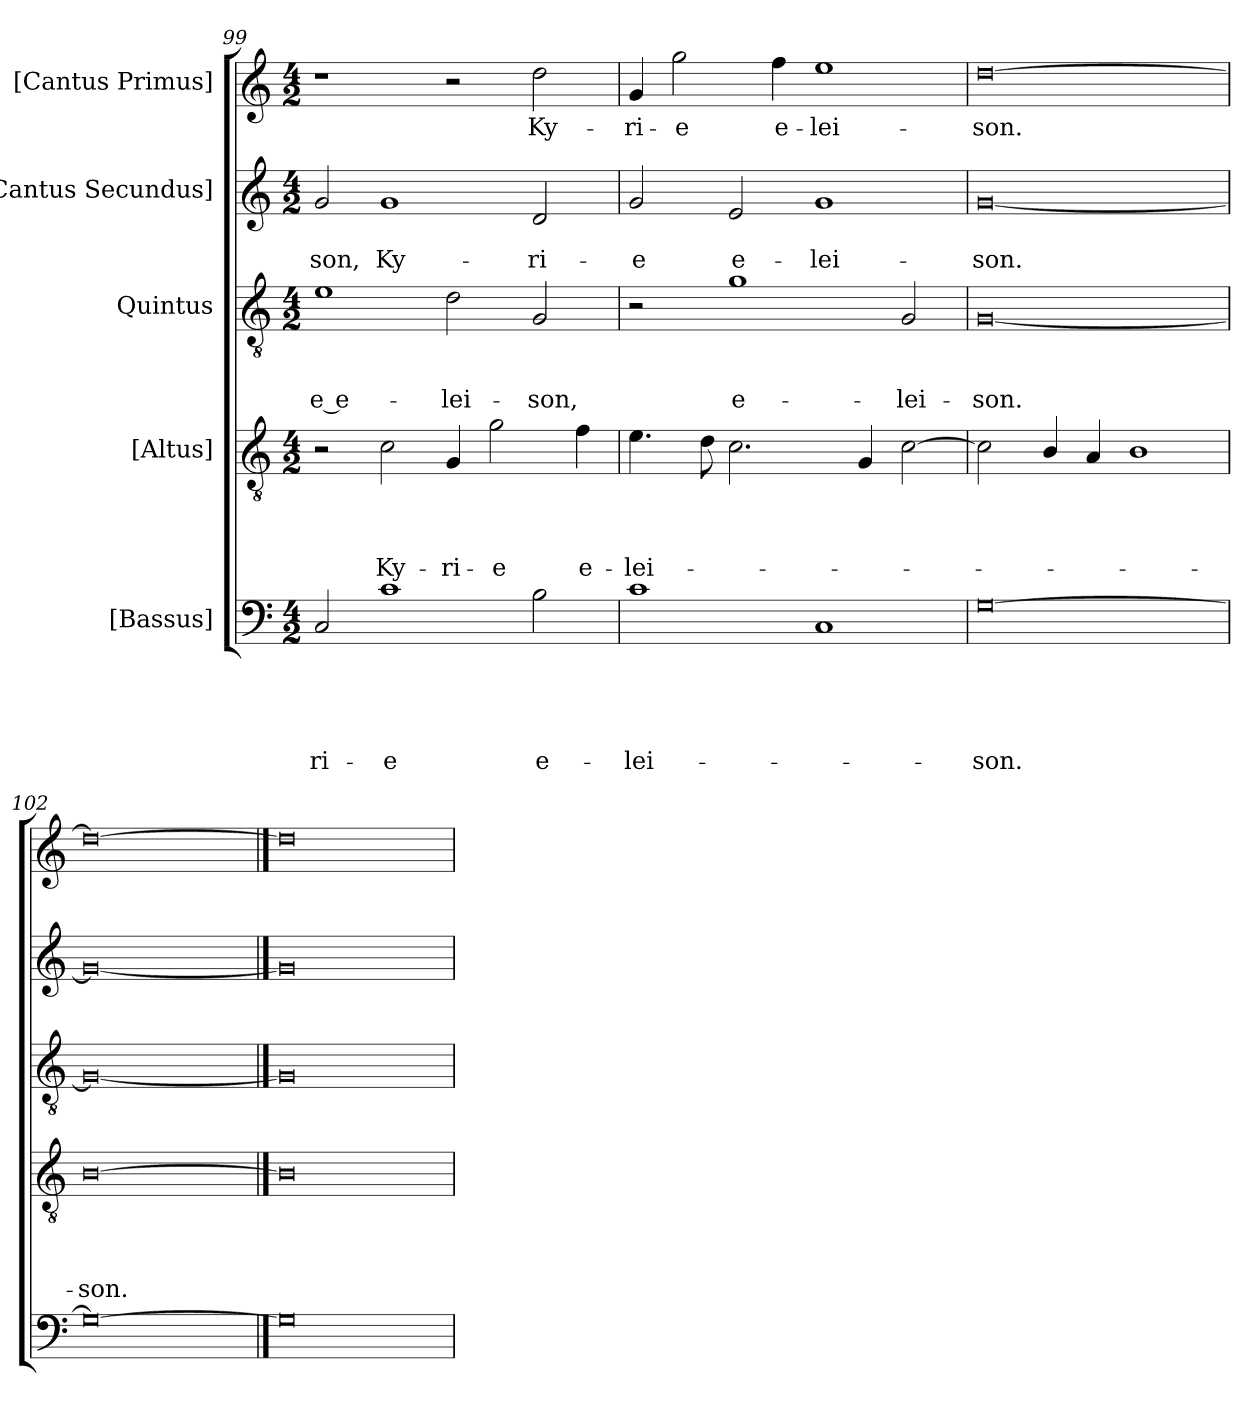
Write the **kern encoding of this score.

**kern	**text	**text	**text	**text	**text	**kern	**text	**text	**text	**text	**kern	**text	**text	**text	**kern	**text	**text	**kern	**text
*part5	*part5	*part5	*part5	*part5	*part5	*part4	*part4	*part4	*part4	*part4	*part3	*part3	*part3	*part3	*part2	*part2	*part2	*part1	*part1
*staff5	*staff5	*staff5	*staff5	*staff5	*staff5	*staff4	*staff4	*staff4	*staff4	*staff4	*staff3	*staff3	*staff3	*staff3	*staff2	*staff2	*staff2	*staff1	*staff1
*I"[Bassus]	*	*	*	*	*	*I"[Altus]	*	*	*	*	*I"Quintus	*	*	*	*I"[Cantus Secundus]	*	*	*I"[Cantus Primus]	*
*clefF4	*	*	*	*	*	*clefGv2	*	*	*	*	*clefGv2	*	*	*	*clefG2	*	*	*clefG2	*
*k[]	*	*	*	*	*	*k[]	*	*	*	*	*k[]	*	*	*	*k[]	*	*	*k[]	*
*M4/2	*	*	*	*	*	*M4/2	*	*	*	*	*M4/2	*	*	*	*M4/2	*	*	*M4/2	*
=99	=99	=99	=99	=99	=99	=99	=99	=99	=99	=99	=99	=99	=99	=99	=99	=99	=99	=99	=99
2C/	.	.	.	.	-ri-	2r	.	.	.	.	1e\	.	.	-e e-	2g/	.	-son,	1r	.
1c\	.	.	.	.	-e	2c\	.	.	.	Ky-	.	.	.	.	1g/	.	Ky-	.	.
.	.	.	.	.	.	4G/	.	.	.	-ri-	2d\	.	.	-lei-	.	.	.	2r	.
.	.	.	.	.	.	2g\	.	.	.	-e	.	.	.	.	.	.	.	.	.
2B\	.	.	.	.	e-	.	.	.	.	.	2G/	.	.	-son,	2d/	.	-ri-	2dd\	Ky-
.	.	.	.	.	.	4f\	.	.	.	e-	.	.	.	.	.	.	.	.	.
=100	=100	=100	=100	=100	=100	=100	=100	=100	=100	=100	=100	=100	=100	=100	=100	=100	=100	=100	=100
1c\	.	.	.	.	-lei-	4.e\	.	.	.	-lei-	2r	.	.	.	2g/	.	-e	4g/	-ri-
.	.	.	.	.	.	.	.	.	.	.	.	.	.	.	.	.	.	2gg\	-e
.	.	.	.	.	.	8d\	.	.	.	.	.	.	.	.	.	.	.	.	.
.	.	.	.	.	.	2.c\	.	.	.	.	1g\	.	.	e-	2e/	.	e-	.	.
.	.	.	.	.	.	.	.	.	.	.	.	.	.	.	.	.	.	4ff\	e-
1C/	.	.	.	.	.	.	.	.	.	.	.	.	.	.	1g/	.	-lei-	1ee\	-lei-
.	.	.	.	.	.	4G/	.	.	.	.	.	.	.	.	.	.	.	.	.
.	.	.	.	.	.	[2c\	.	.	.	.	2G/	.	.	-lei-	.	.	.	.	.
=101	=101	=101	=101	=101	=101	=101	=101	=101	=101	=101	=101	=101	=101	=101	=101	=101	=101	=101	=101
[0G\	.	.	.	.	-son.	2c\]	.	.	.	.	[0G/	.	.	-son.	[0g/	.	-son.	[0dd\	-son.
.	.	.	.	.	.	4B/	.	.	.	.	.	.	.	.	.	.	.	.	.
.	.	.	.	.	.	4A/	.	.	.	.	.	.	.	.	.	.	.	.	.
.	.	.	.	.	.	1B\	.	.	.	.	.	.	.	.	.	.	.	.	.
=102	=102	=102	=102	=102	=102	=102	=102	=102	=102	=102	=102	=102	=102	=102	=102	=102	=102	=102	=102
0G\_	.	.	.	.	.	[0B\	.	.	.	-son.	0G/_	.	.	.	0g/_	.	.	0dd\_	.
==103	==103	==103	==103	==103	==103	==103	==103	==103	==103	==103	==103	==103	==103	==103	==103	==103	==103	==103	==103
0G\]	.	.	.	.	.	0B\]	.	.	.	.	0G/]	.	.	.	0g/]	.	.	0dd\]	.
=	=	=	=	=	=	=	=	=	=	=	=	=	=	=	=	=	=	=	=
*-	*-	*-	*-	*-	*-	*-	*-	*-	*-	*-	*-	*-	*-	*-	*-	*-	*-	*-	*-
